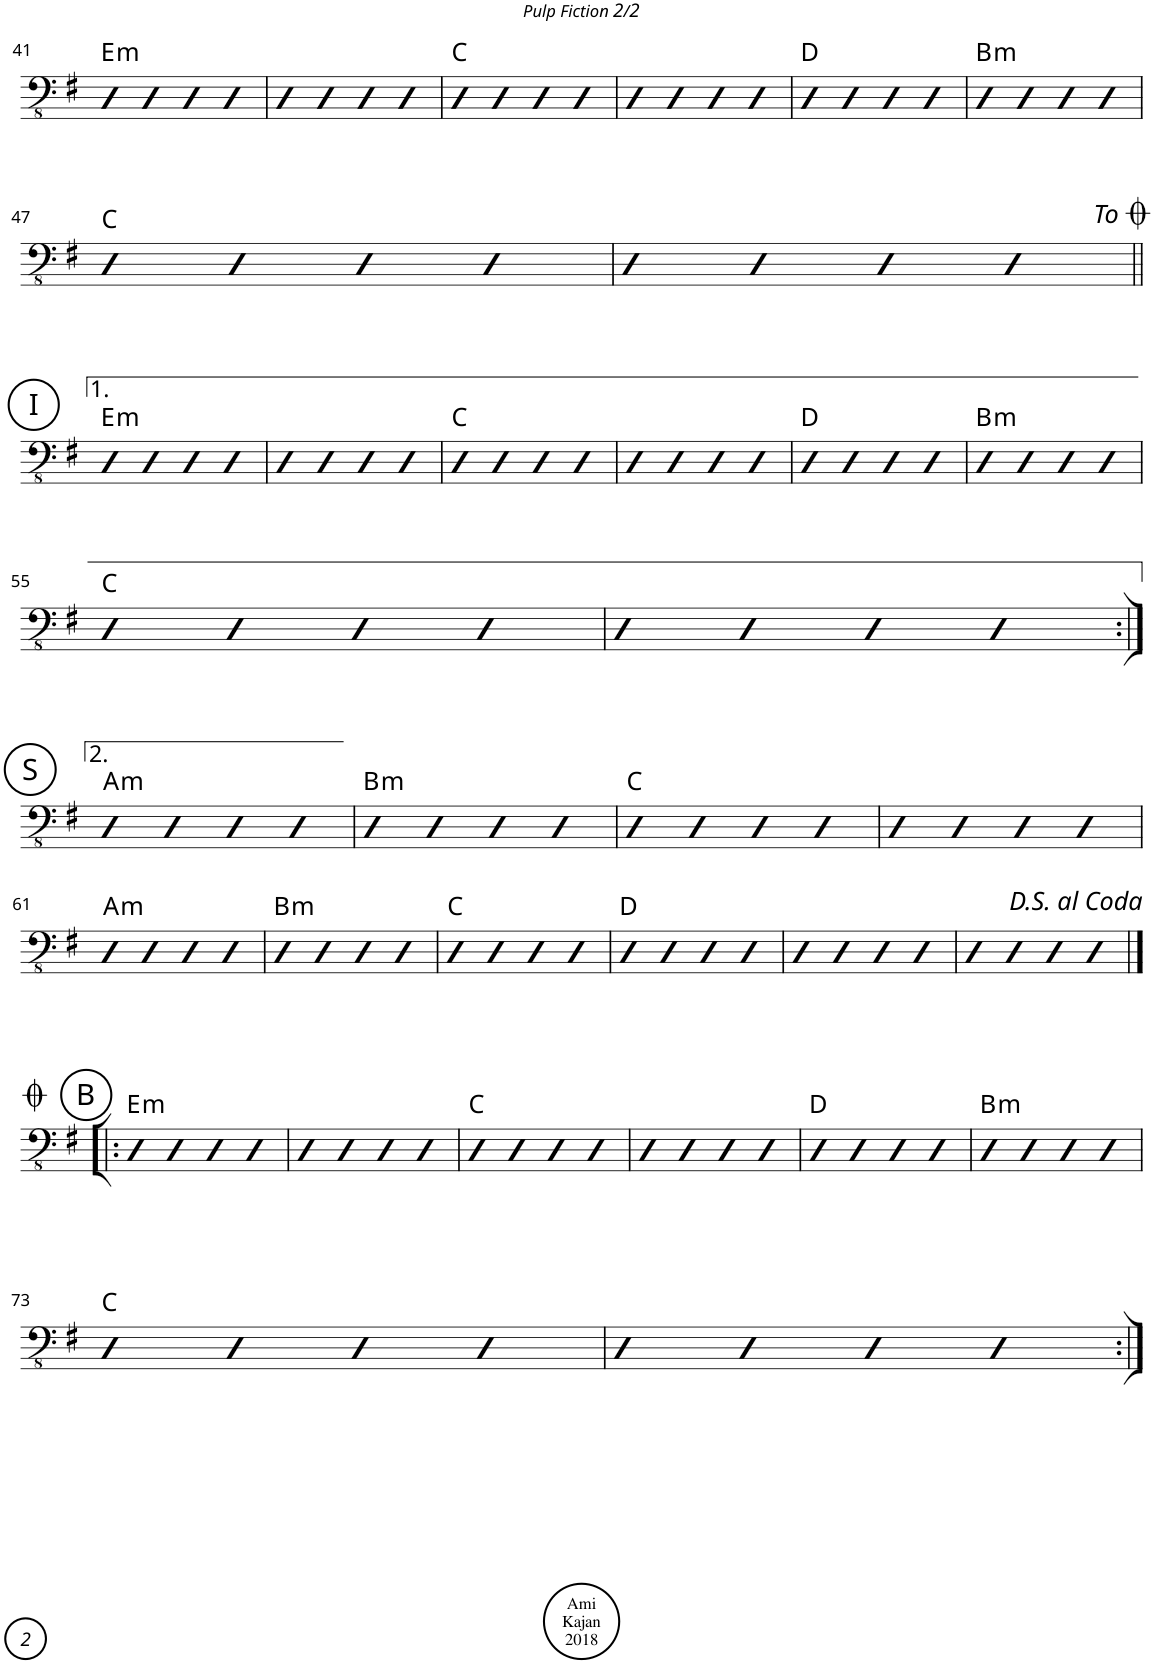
**kern	**harte
*part1	*part1
*staff1	*
*I"Akustinen basso	*
*I'Basso	*
!!LO:PB:g=z
*clefFv4	*
*k[f#]	*
=41	=41
!	!LO:H:kt=m
4DD	E:min
4DD	.
4DD	.
4DD	.
=42	=42
4DD	.
4DD	.
4DD	.
4DD	.
=43	=43
4DD	C:maj
4DD	.
4DD	.
4DD	.
=44	=44
4DD	.
4DD	.
4DD	.
4DD	.
=45	=45
4DD	D:maj
4DD	.
4DD	.
4DD	.
=46	=46
!	!LO:H:kt=m
4DD	B:min
4DD	.
4DD	.
4DD	.
!!LO:LB:g=z
=47	=47
4DD	C:maj
4DD	.
4DD	.
4DD	.
=48	=48
4DD	.
4DD	.
4DD	.
4DD	.
!LO:TX:a:t=To <font size="23"/>	!
!!LO:LB:g=z
!!LO:REH:place=s1:a:cj:enc=circle:fs=14:t=I
=49||	=49||
!	!LO:H:kt=m
4DD	E:min
4DD	.
4DD	.
4DD	.
=50	=50
4DD	.
4DD	.
4DD	.
4DD	.
=51	=51
4DD	C:maj
4DD	.
4DD	.
4DD	.
=52	=52
4DD	.
4DD	.
4DD	.
4DD	.
=53	=53
4DD	D:maj
4DD	.
4DD	.
4DD	.
=54	=54
!	!LO:H:kt=m
4DD	B:min
4DD	.
4DD	.
4DD	.
!!LO:LB:g=z
=55	=55
4DD	C:maj
4DD	.
4DD	.
4DD	.
=56	=56
4DD	.
4DD	.
4DD	.
4DD	.
!!LO:LB:g=z
!!LO:REH:place=s1:a:cj:enc=circle:fs=14:t=S
=57:|!	=57:|!
!	!LO:H:kt=m
4DD	A:min
4DD	.
4DD	.
4DD	.
=58	=58
!	!LO:H:kt=m
4DD	B:min
4DD	.
4DD	.
4DD	.
=59	=59
4DD	C:maj
4DD	.
4DD	.
4DD	.
=60	=60
4DD	.
4DD	.
4DD	.
4DD	.
!!LO:LB:g=z
=61	=61
!	!LO:H:kt=m
4DD	A:min
4DD	.
4DD	.
4DD	.
=62	=62
!	!LO:H:kt=m
4DD	B:min
4DD	.
4DD	.
4DD	.
=63	=63
4DD	C:maj
4DD	.
4DD	.
4DD	.
=64	=64
4DD	D:maj
4DD	.
4DD	.
4DD	.
=65	=65
4DD	.
4DD	.
4DD	.
4DD	.
=66	=66
4DD	.
4DD	.
4DD	.
4DD	.
!!LO:LB:g=z
!!LO:REH:place=s1:a:cj:enc=circle:fs=14:t=B
=67|!:	=67|!:
!	!LO:H:kt=m
4DD	E:min
4DD	.
4DD	.
4DD	.
=68	=68
4DD	.
4DD	.
4DD	.
4DD	.
=69	=69
4DD	C:maj
4DD	.
4DD	.
4DD	.
=70	=70
4DD	.
4DD	.
4DD	.
4DD	.
=71	=71
4DD	D:maj
4DD	.
4DD	.
4DD	.
=72	=72
!	!LO:H:kt=m
4DD	B:min
4DD	.
4DD	.
4DD	.
!!LO:LB:g=z
=73	=73
4DD	C:maj
4DD	.
4DD	.
4DD	.
=74	=74
4DD	.
4DD	.
4DD	.
4DD	.
=:|!	=:|!
*-	*-
